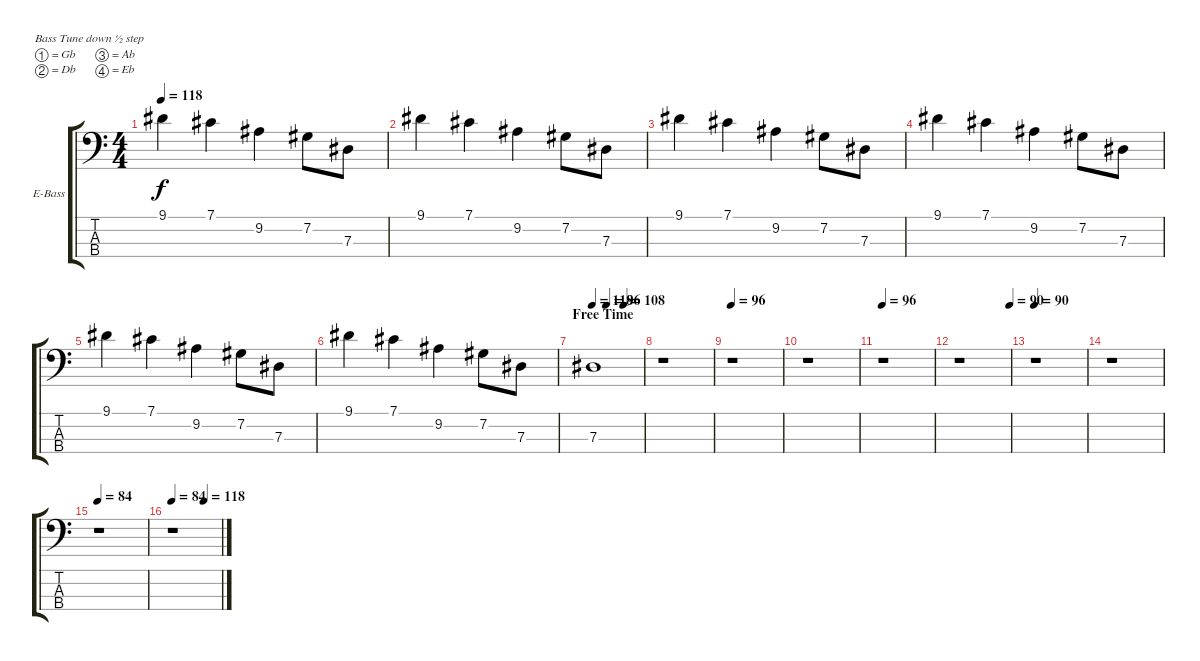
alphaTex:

\bracketExtendMode groupsimilarinstruments
\firstSystemTrackNameOrientation horizontal
\otherSystemsTrackNameOrientation horizontal
\track ("Bass" "E-Bass") {instrument electricbassfinger}
\staff {score tabs}
\tuning (Gb2 Db2 Ab1 Eb1)
\ts (4 4)
\tempo 118
\clef f4
\ks c
9.1.4{dy f} 7.1.4 9.2.4 7.2.8 7.3.8 |
9.1.4 7.1.4 9.2.4 7.2.8 7.3.8 |
9.1.4 7.1.4 9.2.4 7.2.8 7.3.8 |
9.1.4 7.1.4 9.2.4 7.2.8 7.3.8 |
9.1.4 7.1.4 9.2.4 7.2.8 7.3.8 |
9.1.4 7.1.4 9.2.4 7.2.8 7.3.8 |
\section ("" "Free Time")
\tempo 118
\tempo (96 0.28125)
\tempo (108 0.625)
7.3.1 |
r.1 |
\tempo 96
r.1 |
r.1 |
\tempo 96
r.1 |
\tempo (90 1)
r.1 |
\tempo 90
r.1 |
r.1 |
\tempo 84
r.1 |
\tempo 84
\tempo (118 0.65625)
r.1
